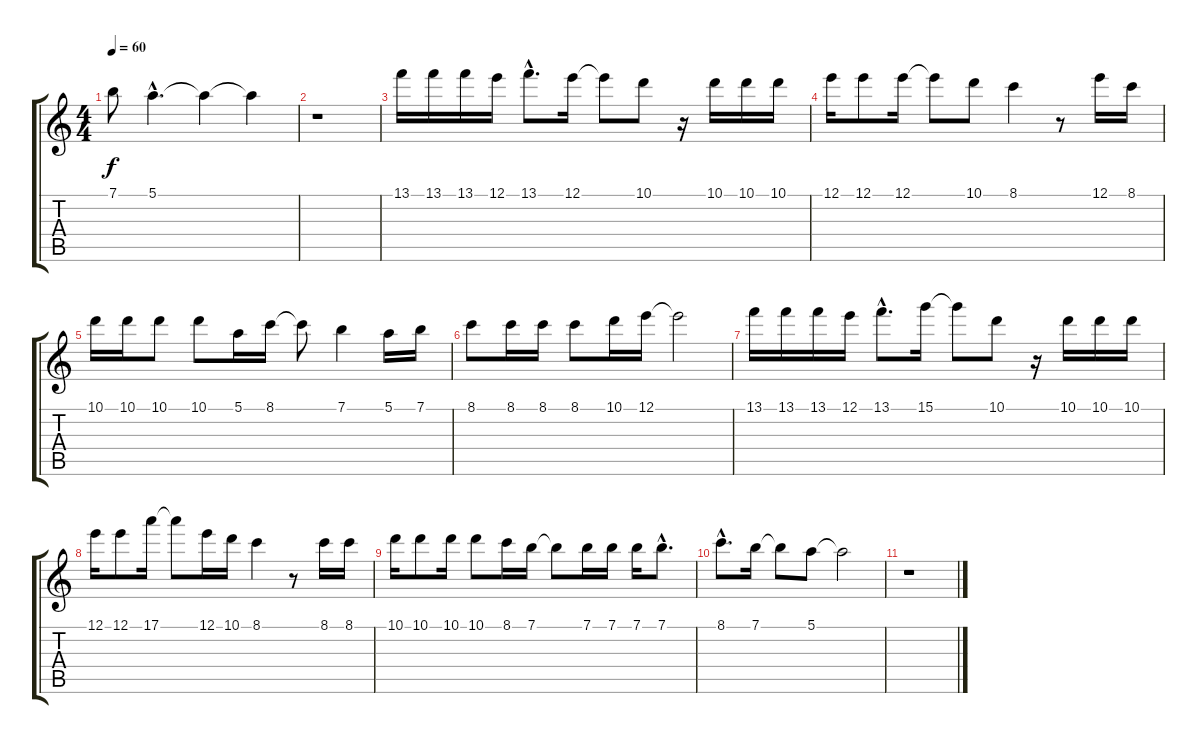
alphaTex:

\track "" {instrument acousticguitarnylon}
\staff {score tabs}
\tuning (E4 B3 G3 D3 A2 E2) {hide}
\ts (4 4)
\tempo 60
\clef g2
\ks c
7.1{t}.8{dy f} 5.1{hac}.4{d} 5.1{t}.4 5.1{t}.4 |
r.1 |
13.1.16 13.1.16 13.1.16 12.1.16 13.1{hac}.8{d} 12.1.16 12.1{t}.8 10.1.8 r.16 10.1.16 10.1.16 10.1.16 |
12.1.16 12.1.8 12.1.16 12.1{t}.8 10.1.8 8.1.4 r.8 12.1.16 8.1.16 |
10.1.16 10.1.16 10.1.8 10.1.8 5.1.16 8.1.16 8.1{t}.8 7.1.4 5.1.16 7.1.16 |
8.1.8 8.1.16 8.1.16 8.1.8 10.1.16 12.1.16 12.1{t}.2 |
13.1.16 13.1.16 13.1.16 12.1.16 13.1{hac}.8{d} 15.1.16 15.1{t}.8 10.1.8 r.16 10.1.16 10.1.16 10.1.16 |
12.1.16 12.1.8 17.1.16 17.1{t}.8 12.1.16 10.1.16 8.1.4 r.8 8.1.16 8.1.16 |
10.1.16 10.1.8 10.1.16 10.1.8 8.1.16 7.1.16 7.1{t}.8 7.1.16 7.1.16 7.1.16 7.1{hac}.8{d} |
8.1{hac}.8{d} 7.1.16 7.1{t}.8 5.1.8 5.1{t}.2 |
r.1
